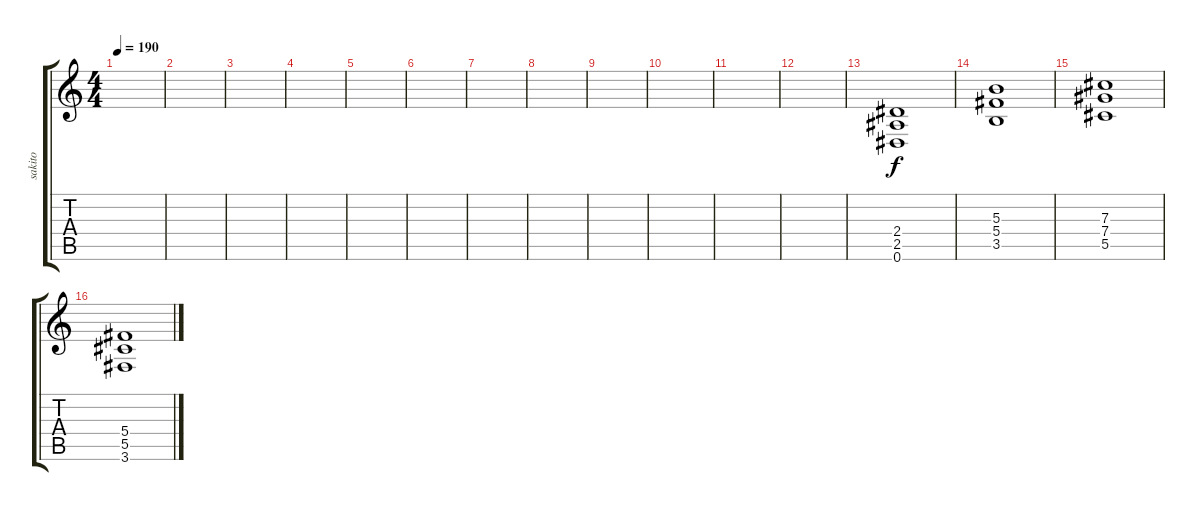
\track ("sakito" "sakito") {instrument distortionguitar}
\staff {score tabs}
\tuning (Eb4 Bb3 Gb3 Db3 Ab2 Eb2) {hide}
\ts (4 4)
\tempo 190
\clef g2
\ks c
|
|
|
|
|
|
|
|
|
|
|
|
(2.4 2.5 0.6).1 |
(5.3 5.4 3.5).1 |
(7.3 7.4 5.5).1 |
(5.4 5.5 3.6).1
